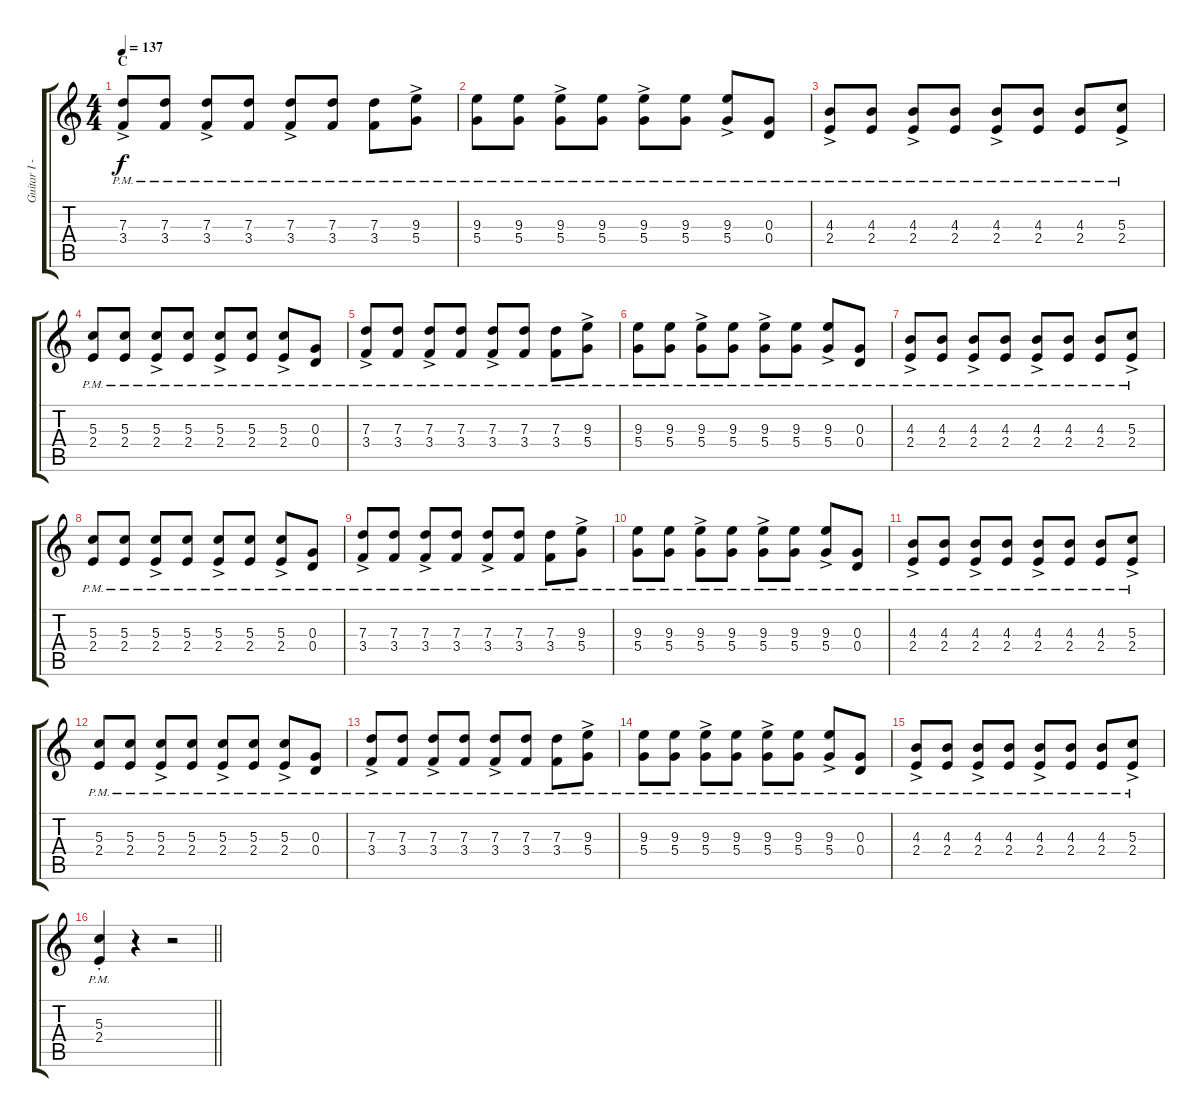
\track ("Guitar I - Gotoh" "Guitar I -") {instrument electricguitarmuted}
\staff {score tabs}
\tuning (E4 B3 G3 D3 A2 E2) {hide}
\ts (4 4)
\section ("" "C")
\tempo 137
\clef g2
\ks c
(7.3{ac pm} 3.4{ac pm}).8{dy f} (7.3{pm} 3.4{pm}).8 (7.3{ac pm} 3.4{ac pm}).8 (7.3{pm} 3.4{pm}).8 (7.3{ac pm} 3.4{ac pm}).8 (7.3{pm} 3.4{pm}).8 (7.3{pm} 3.4{pm}).8 (9.3{ac pm} 5.4{ac pm}).8 |
(9.3{pm} 5.4{pm}).8 (9.3{pm} 5.4{pm}).8 (9.3{ac pm} 5.4{ac pm}).8 (9.3{pm} 5.4{pm}).8 (9.3{ac pm} 5.4{ac pm}).8 (9.3{pm} 5.4{pm}).8 (9.3{ac pm} 5.4{ac pm}).8 (0.3{pm} 0.4{pm}).8 |
(4.3{ac pm} 2.4{ac pm}).8 (4.3{pm} 2.4{pm}).8 (4.3{ac pm} 2.4{ac pm}).8 (4.3{pm} 2.4{pm}).8 (4.3{ac pm} 2.4{ac pm}).8 (4.3{pm} 2.4{pm}).8 (4.3{pm} 2.4{pm}).8 (5.3{ac pm} 2.4{ac pm}).8 |
(5.3{pm} 2.4{pm}).8 (5.3{pm} 2.4{pm}).8 (5.3{ac pm} 2.4{ac pm}).8 (5.3{pm} 2.4{pm}).8 (5.3{ac pm} 2.4{ac pm}).8 (5.3{pm} 2.4{pm}).8 (5.3{ac pm} 2.4{ac pm}).8 (0.3{pm} 0.4{pm}).8 |
(7.3{ac pm} 3.4{ac pm}).8 (7.3{pm} 3.4{pm}).8 (7.3{ac pm} 3.4{ac pm}).8 (7.3{pm} 3.4{pm}).8 (7.3{ac pm} 3.4{ac pm}).8 (7.3{pm} 3.4{pm}).8 (7.3{pm} 3.4{pm}).8 (9.3{ac pm} 5.4{ac pm}).8 |
(9.3{pm} 5.4{pm}).8 (9.3{pm} 5.4{pm}).8 (9.3{ac pm} 5.4{ac pm}).8 (9.3{pm} 5.4{pm}).8 (9.3{ac pm} 5.4{ac pm}).8 (9.3{pm} 5.4{pm}).8 (9.3{ac pm} 5.4{ac pm}).8 (0.3{pm} 0.4{pm}).8 |
(4.3{ac pm} 2.4{ac pm}).8 (4.3{pm} 2.4{pm}).8 (4.3{ac pm} 2.4{ac pm}).8 (4.3{pm} 2.4{pm}).8 (4.3{ac pm} 2.4{ac pm}).8 (4.3{pm} 2.4{pm}).8 (4.3{pm} 2.4{pm}).8 (5.3{ac pm} 2.4{ac pm}).8 |
(5.3{pm} 2.4{pm}).8 (5.3{pm} 2.4{pm}).8 (5.3{ac pm} 2.4{ac pm}).8 (5.3{pm} 2.4{pm}).8 (5.3{ac pm} 2.4{ac pm}).8 (5.3{pm} 2.4{pm}).8 (5.3{ac pm} 2.4{ac pm}).8 (0.3{pm} 0.4{pm}).8 |
(7.3{ac pm} 3.4{ac pm}).8 (7.3{pm} 3.4{pm}).8 (7.3{ac pm} 3.4{ac pm}).8 (7.3{pm} 3.4{pm}).8 (7.3{ac pm} 3.4{ac pm}).8 (7.3{pm} 3.4{pm}).8 (7.3{pm} 3.4{pm}).8 (9.3{ac pm} 5.4{ac pm}).8 |
(9.3{pm} 5.4{pm}).8 (9.3{pm} 5.4{pm}).8 (9.3{ac pm} 5.4{ac pm}).8 (9.3{pm} 5.4{pm}).8 (9.3{ac pm} 5.4{ac pm}).8 (9.3{pm} 5.4{pm}).8 (9.3{ac pm} 5.4{ac pm}).8 (0.3{pm} 0.4{pm}).8 |
(4.3{ac pm} 2.4{ac pm}).8 (4.3{pm} 2.4{pm}).8 (4.3{ac pm} 2.4{ac pm}).8 (4.3{pm} 2.4{pm}).8 (4.3{ac pm} 2.4{ac pm}).8 (4.3{pm} 2.4{pm}).8 (4.3{pm} 2.4{pm}).8 (5.3{ac pm} 2.4{ac pm}).8 |
(5.3{pm} 2.4{pm}).8 (5.3{pm} 2.4{pm}).8 (5.3{ac pm} 2.4{ac pm}).8 (5.3{pm} 2.4{pm}).8 (5.3{ac pm} 2.4{ac pm}).8 (5.3{pm} 2.4{pm}).8 (5.3{ac pm} 2.4{ac pm}).8 (0.3{pm} 0.4{pm}).8 |
(7.3{ac pm} 3.4{ac pm}).8 (7.3{pm} 3.4{pm}).8 (7.3{ac pm} 3.4{ac pm}).8 (7.3{pm} 3.4{pm}).8 (7.3{ac pm} 3.4{ac pm}).8 (7.3{pm} 3.4{pm}).8 (7.3{pm} 3.4{pm}).8 (9.3{ac pm} 5.4{ac pm}).8 |
(9.3{pm} 5.4{pm}).8 (9.3{pm} 5.4{pm}).8 (9.3{ac pm} 5.4{ac pm}).8 (9.3{pm} 5.4{pm}).8 (9.3{ac pm} 5.4{ac pm}).8 (9.3{pm} 5.4{pm}).8 (9.3{ac pm} 5.4{ac pm}).8 (0.3{pm} 0.4{pm}).8 |
(4.3{ac pm} 2.4{ac pm}).8 (4.3{pm} 2.4{pm}).8 (4.3{ac pm} 2.4{ac pm}).8 (4.3{pm} 2.4{pm}).8 (4.3{ac pm} 2.4{ac pm}).8 (4.3{pm} 2.4{pm}).8 (4.3{pm} 2.4{pm}).8 (5.3{ac pm} 2.4{ac pm}).8 |
\barLineRight lightlight
(5.3{pm st} 2.4{pm st}).4 r.4 r.2
